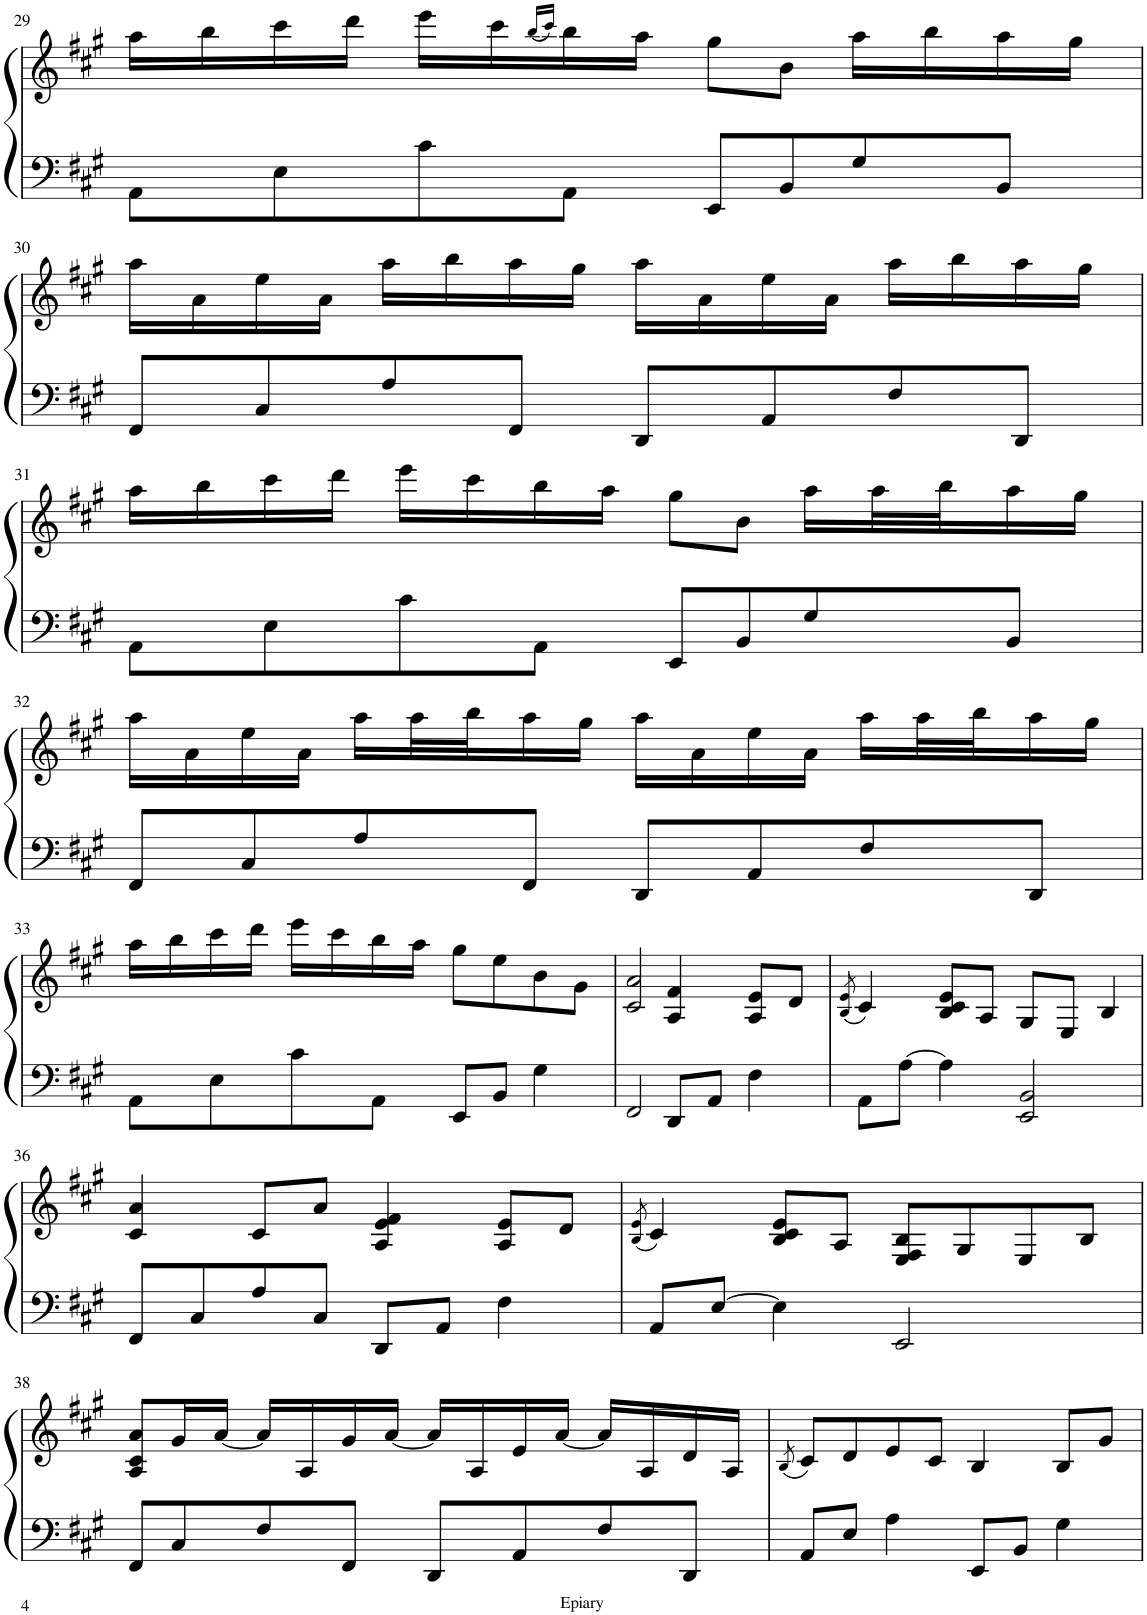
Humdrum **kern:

**kern	**kern
*part1	*part1
*staff2	*staff1
*I"피아노	*
!!LO:PB:g=z
*clefF4	*clefG2
*k[f#c#g#]	*k[f#c#g#]
*M4/4	*M4/4
=29	=29
8AA\L	16aa\LL
.	16bb\
8E\	16ccc#\
.	16ddd\JJ
8c#\	16eee\LL
.	16ccc#\
.	(16qbb/LL
.	16qccc#/JJ)
8AA\J	16bb\
.	16aa\JJ
8EE/L	8gg#\L
8BB/	8b\J
8G#/	16aa\LL
.	16bb\
8BB/J	16aa\
.	16gg#\JJ
!!LO:LB:g=z
=30	=30
8FF#/L	16aa\LL
.	16a\
8C#/	16ee\
.	16a\JJ
8A/	16aa\LL
.	16bb\
8FF#/J	16aa\
.	16gg#\JJ
8DD/L	16aa\LL
.	16a\
8AA/	16ee\
.	16a\JJ
8F#/	16aa\LL
.	16bb\
8DD/J	16aa\
.	16gg#\JJ
!!LO:LB:g=z
=31	=31
8AA\L	16aa\LL
.	16bb\
8E\	16ccc#\
.	16ddd\JJ
8c#\	16eee\LL
.	16ccc#\
8AA\J	16bb\
.	16aa\JJ
8EE/L	8gg#\L
8BB/	8b\J
8G#/	16aa\LL
.	32aa\L
.	32bb\J
8BB/J	16aa\
.	16gg#\JJ
!!LO:LB:g=z
=32	=32
8FF#/L	16aa\LL
.	16a\
8C#/	16ee\
.	16a\JJ
8A/	16aa\LL
.	32aa\L
.	32bb\J
8FF#/J	16aa\
.	16gg#\JJ
8DD/L	16aa\LL
.	16a\
8AA/	16ee\
.	16a\JJ
8F#/	16aa\LL
.	32aa\L
.	32bb\J
8DD/J	16aa\
.	16gg#\JJ
!!LO:LB:g=z
=33	=33
8AA\L	16aa\LL
.	16bb\
8E\	16ccc#\
.	16ddd\JJ
8c#\	16eee\LL
.	16ccc#\
8AA\J	16bb\
.	16aa\JJ
8EE/L	8gg#\L
8BB/J	8ee\
4G#\	8b\
.	8g#\J
=34	=34
2FF#/	2c#/ 2a/
8DD/L	4A/ 4f#/
8AA/J	.
4F#\	8A/ 8e/L
.	8d/J
=35	=35
.	(8qB/ 8qe/
8AA\L	4c#/)
[8A\J	.
4A\]	8B/ 8c#/ 8e/L
.	8A/J
2EE/ 2BB/	8G#/L
.	8E/J
.	4B/
!!LO:LB:g=z
=36	=36
8FF#/L	4c#/ 4a/
8C#/	.
8A/	8c#/L
8C#/J	8a/J
8DD/L	4A/ 4e/ 4f#/
8AA/J	.
4F#\	8A/ 8e/L
.	8d/J
=37	=37
.	(8qB/ 8qe/
8AA/L	4c#/)
[8E/J	.
4E\]	8B/ 8c#/ 8e/L
.	8A/J
2EE/	8E/ 8F#/ 8B/L
.	8G#/
.	8E/
.	8B/J
!!LO:LB:g=z
=38	=38
8FF#/L	8A/ 8c#/ 8a/L
8C#/	16g#/L
.	[16a/JJ
8F#/	16a/LL]
.	16A/
8FF#/J	16g#/
.	[16a/JJ
8DD/L	16a/LL]
.	16A/
8AA/	16e/
.	[16a/JJ
8F#/	16a/LL]
.	16A/
8DD/J	16d/
.	16A/JJ
=39	=39
.	(8qB/
8AA/L	8c#/L)
8E/J	8d/
4A\	8e/
.	8c#/J
8EE/L	4B/
8BB/J	.
4G#\	8B/L
.	8g#/J
=	=
*-	*-
